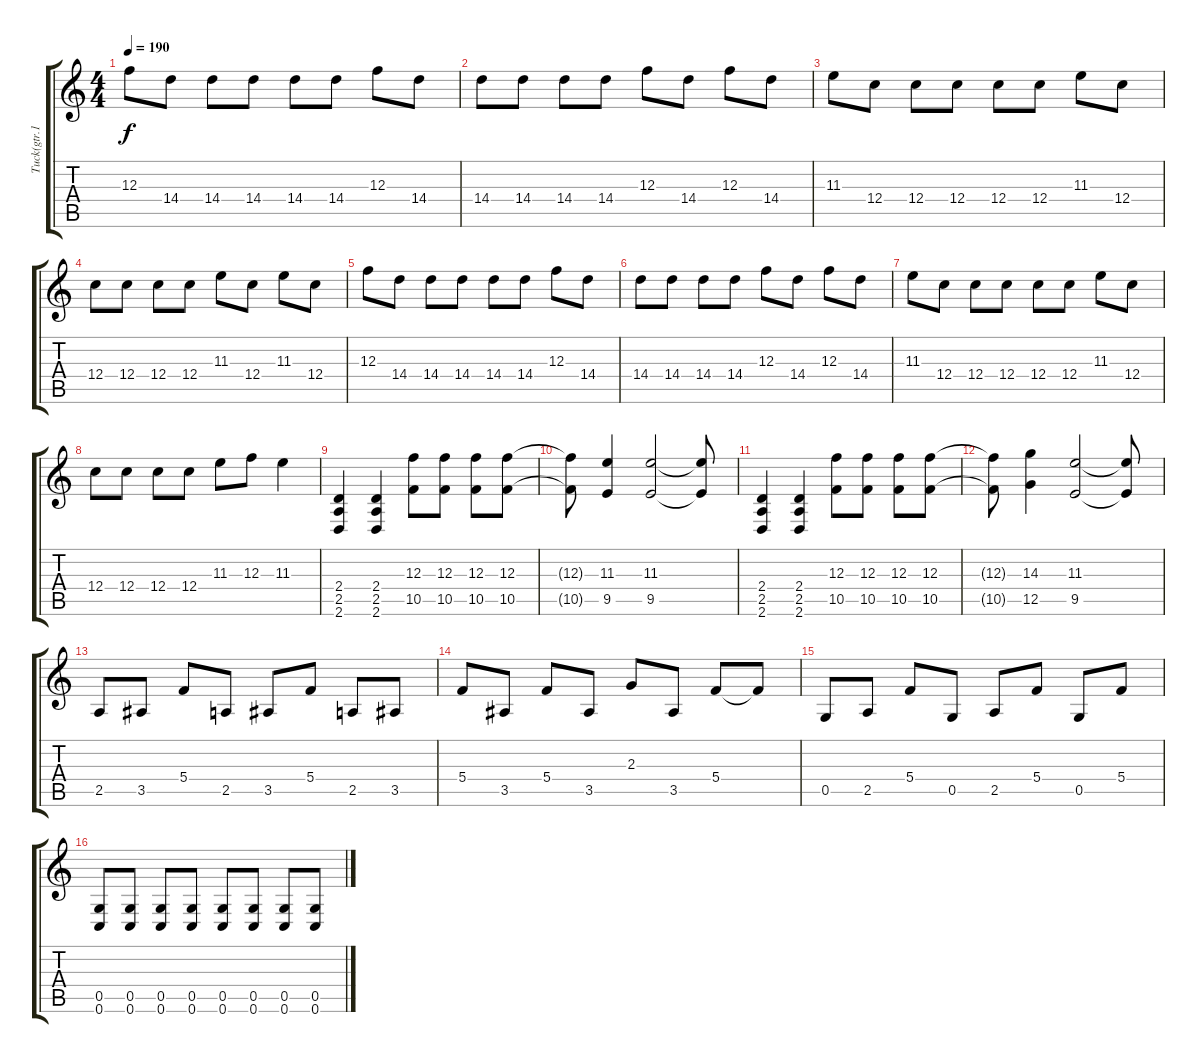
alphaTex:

\track ("Tuck(gtr.1)" "Tuck(gtr.1") {instrument distortionguitar}
\staff {score tabs}
\tuning (D4 A3 F3 C3 G2 C2) {hide}
\ts (4 4)
\tempo 190
\clef g2
\ks c
12.3.8{dy f} 14.4.8 14.4.8 14.4.8 14.4.8 14.4.8 12.3.8 14.4.8 |
14.4.8 14.4.8 14.4.8 14.4.8 12.3.8 14.4.8 12.3.8 14.4.8 |
11.3.8 12.4.8 12.4.8 12.4.8 12.4.8 12.4.8 11.3.8 12.4.8 |
12.4.8{volume 8} 12.4.8 12.4.8 12.4.8 11.3.8 12.4.8 11.3.8 12.4.8 |
12.3.8 14.4.8 14.4.8 14.4.8 14.4.8 14.4.8 12.3.8 14.4.8 |
14.4.8 14.4.8 14.4.8 14.4.8 12.3.8 14.4.8 12.3.8 14.4.8 |
11.3.8 12.4.8 12.4.8 12.4.8 12.4.8 12.4.8 11.3.8 12.4.8 |
12.4.8 12.4.8 12.4.8 12.4.8 11.3.8 12.3.8 11.3.4 |
(2.4 2.5 2.6).4{volume 13} (2.4 2.5 2.6).4 (12.3 10.5).8 (12.3 10.5).8 (12.3 10.5).8 (12.3 10.5).8 |
(12.3{t} 10.5{t}).8 (11.3 9.5).4 (11.3 9.5).2 (11.3{t} 9.5{t}).8 |
(2.4 2.5 2.6).4 (2.4 2.5 2.6).4 (12.3 10.5).8 (12.3 10.5).8 (12.3 10.5).8 (12.3 10.5).8 |
(12.3{t} 10.5{t}).8 (14.3 12.5).4 (11.3 9.5).2 (11.3{t} 9.5{t}).8 |
2.5.8 3.5.8 5.4.8 2.5.8 3.5.8 5.4.8 2.5.8 3.5.8 |
5.4.8 3.5.8 5.4.8 3.5.8 2.3.8 3.5.8 5.4.8 5.4{t}.8 |
0.5.8 2.5.8 5.4.8 0.5.8 2.5.8 5.4.8 0.5.8 5.4.8 |
(0.5 0.6).8 (0.5 0.6).8 (0.5 0.6).8 (0.5 0.6).8 (0.5 0.6).8 (0.5 0.6).8 (0.5 0.6).8 (0.5 0.6).8
